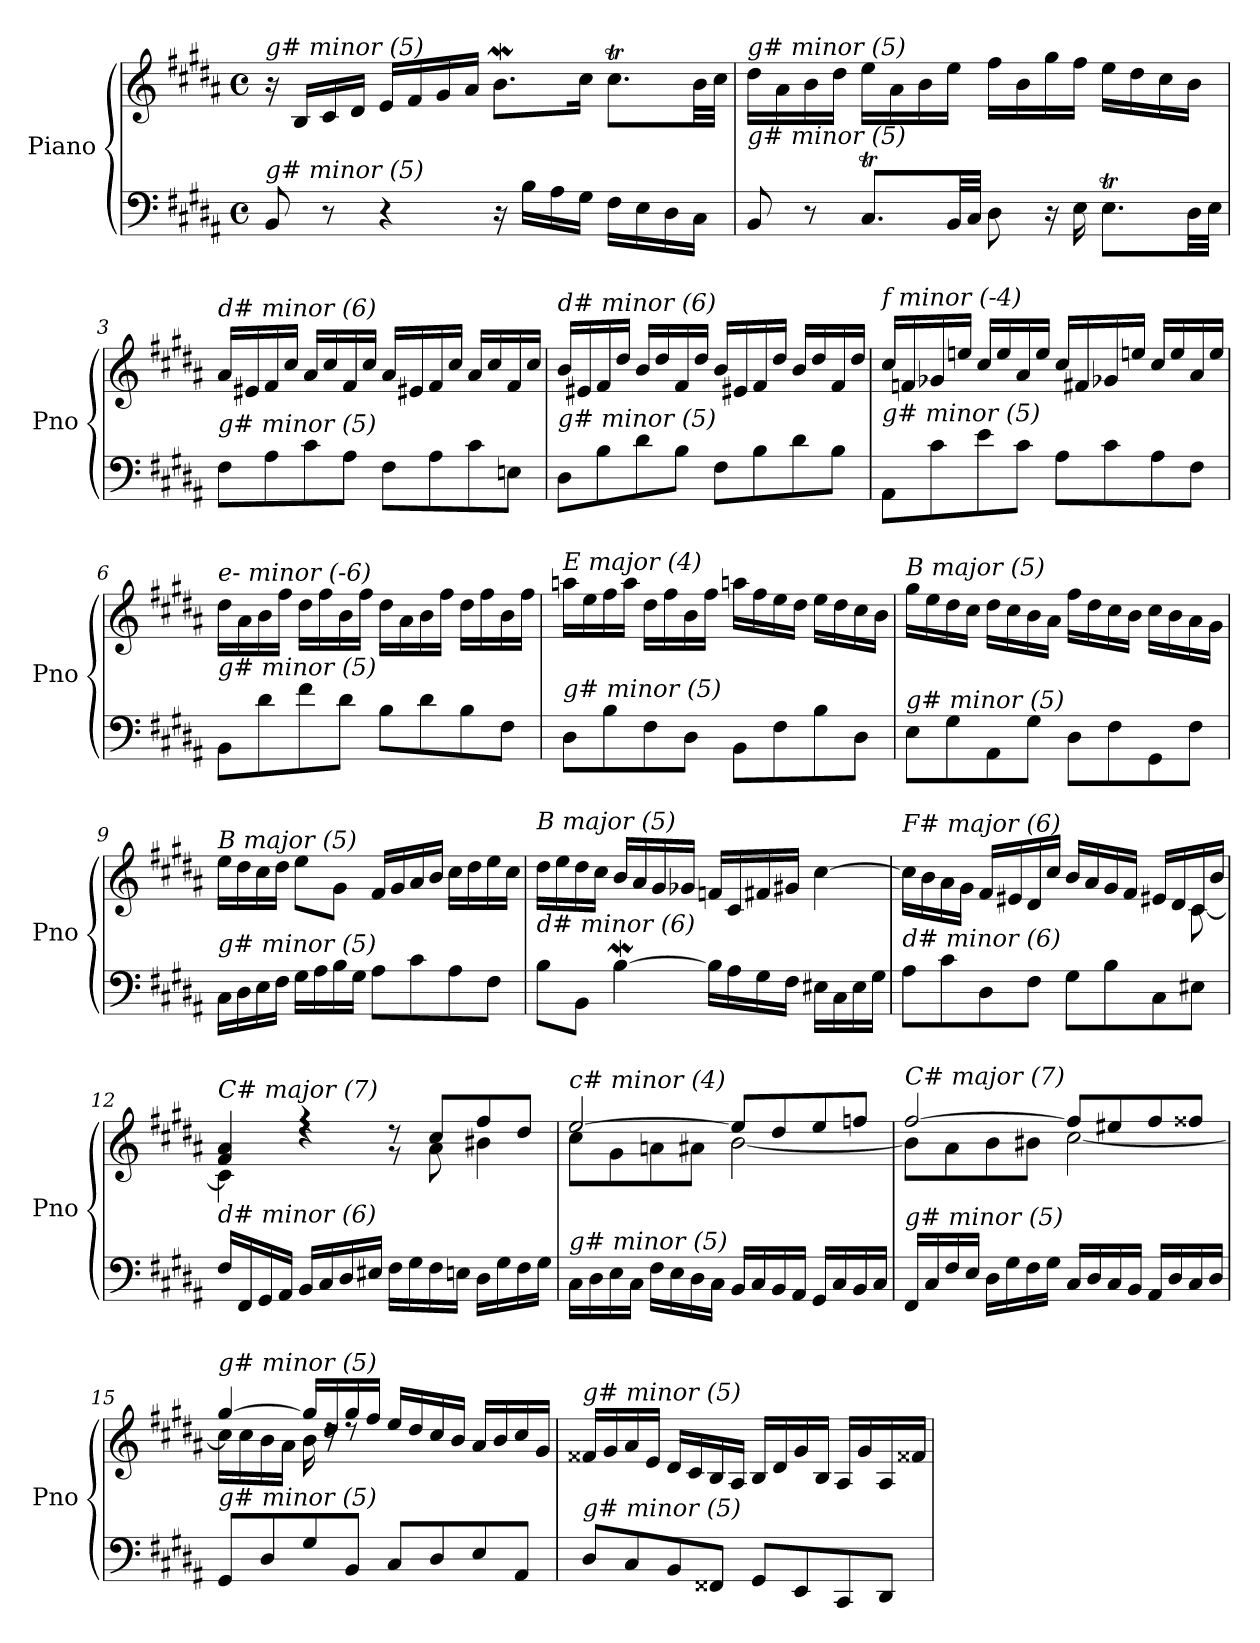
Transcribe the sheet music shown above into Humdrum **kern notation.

**kern	**kern
*part1	*part1
*staff2	*staff1
*I"Piano	*
*I'Pno	*
*clefF4	*clefG2
*k[f#c#g#d#a#]	*k[f#c#g#d#a#]
*M4/4	*M4/4
*met(c)	*met(c)
=1	=1
!	!LO:TX:i:t=g# minor (5)
!LO:TX:i:t=g# minor (5)	!
8BB/	16r
.	16B/LL
8r	16c#/
.	16d#/JJ
4r	16e/LL
.	16f#/
.	16g#/
.	16a#/JJ
16r	8.bw\L
16B\LL	.
16A#\	.
16G#\JJ	16cc#\Jk
16F#\LL	8.cc#T\L
16E\	.
16D#\	.
16C#\JJ	32b\LL
.	32cc#\JJJ
=2	=2
!	!LO:TX:i:t=g# minor (5)
!LO:TX:i:t=g# minor (5)	!
8BB/	16dd#\LL
.	16a#\
8r	16b\
.	16dd#\JJ
8.C#T/L	16ee\LL
.	16a#\
.	16b\
32BB/LL	16ee\JJ
32C#/JJJ	.
8D#\	16ff#\LL
.	16b\
16r	16gg#\
16E\	16ff#\JJ
8.ET\L	16ee\LL
.	16dd#\
.	16cc#\
32D#\LL	16b\JJ
32E\JJJ	.
=3	=3
!	!LO:TX:i:t=d# minor (6)
!LO:TX:i:t=g# minor (5)	!
8F#\L	16a#/LL
.	16e#X/
8A#\	16f#/
.	16cc#/JJ
8c#\	16a#/LL
.	16cc#/
8A#\J	16f#/
.	16cc#/JJ
8F#\L	16a#/LL
.	16e#X/
8A#\	16f#/
.	16cc#/JJ
8c#\	16a#/LL
.	16cc#/
8En\J	16f#/
.	16cc#/JJ
!!LO:LB:g=z
=4	=4
!	!LO:TX:i:t=d# minor (6)
!LO:TX:i:t=g# minor (5)	!
8D#\L	16b/LL
.	16e#X/
8B\	16f#/
.	16dd#/JJ
8d#\	16b/LL
.	16dd#/
8B\J	16f#/
.	16dd#/JJ
8F#\L	16b/LL
.	16e#X/
8B\	16f#/
.	16dd#/JJ
8d#\	16b/LL
.	16dd#/
8B\J	16f#/
.	16dd#/JJ
=5	=5
!	!LO:TX:i:t=f minor (-4)
!LO:TX:i:t=g# minor (5)	!
8AA#/L	16cc#/LL
.	16fni/
8c#\	16g-Xi/
.	16een/JJ
8e\	16cc#/LL
.	16ee/
8c#\J	16a#/
.	16ee/JJ
8A#\L	16cc#/LL
.	16f#Xi/
8c#\	16g-Xi/
.	16een/JJ
8A#\	16cc#/LL
.	16ee/
8F#\J	16a#/
.	16ee/JJ
=6	=6
!	!LO:TX:i:t=e- minor (-6)
!LO:TX:i:t=g# minor (5)	!
8BB\L	16dd#\LL
.	16a#\
8d#\	16b\
.	16ff#\JJ
8f#\	16dd#\LL
.	16ff#\
8d#\J	16b\
.	16ff#\JJ
8B\L	16dd#\LL
.	16a#\
8d#\	16b\
.	16ff#\JJ
8B\	16dd#\LL
.	16ff#\
8F#\J	16b\
.	16ff#\JJ
!!LO:LB:g=z
=7	=7
!	!LO:TX:i:t=E major (4)
!LO:TX:i:t=g# minor (5)	!
8D#\L	16aan\LL
.	16ee\
8B\	16ff#\
.	16aa\JJ
8F#\	16dd#\LL
.	16ff#\
8D#\J	16b\
.	16ff#\JJ
8BB\L	16aan\LL
.	16ff#\
8F#\	16ee\
.	16dd#\JJ
8B\	16ee\LL
.	16dd#\
8D#\J	16cc#\
.	16b\JJ
=8	=8
!	!LO:TX:i:t=B major (5)
!LO:TX:i:t=g# minor (5)	!
8E\L	16gg#\LL
.	16ee\
8G#\	16dd#\
.	16cc#\JJ
8AA#\	16dd#\LL
.	16cc#\
8G#\J	16b\
.	16a#\JJ
8D#\L	16ff#\LL
.	16dd#\
8F#\	16cc#\
.	16b\JJ
8GG#\	16cc#\LL
.	16b\
8F#\J	16a#\
.	16g#\JJ
=9	=9
!	!LO:TX:i:t=B major (5)
!LO:TX:i:t=g# minor (5)	!
16C#\LL	16ee\LL
16D#\	16dd#\
16E\	16cc#\
16F#\JJ	16dd#\JJ
16G#\LL	8ee\L
16A#\	.
16B\	8g#\J
16G#\JJ	.
8A#\L	16f#/LL
.	16g#/
8c#\	16a#/
.	16b/JJ
8A#\	16cc#\LL
.	16dd#\
8F#\J	16ee\
.	16cc#\JJ
!!LO:LB:g=z
=10	=10
!	!LO:TX:i:t=B major (5)
!LO:TX:i:t=d# minor (6)	!
8B\L	16dd#\LL
.	16ee\
8BB\J	16dd#\
.	16cc#\JJ
[4Bw\	16b/LL
.	16a#/
.	16g#/
.	16g-Xj/JJ
16B\LL]	16fni/LL
16A#\	16c#/
16G#\	16f#i/
16F#\JJ	16g#/JJ
16E#X\LL	[4cc#\
16C#\	.
16E#\	.
16G#\JJ	.
=11	=11
*^	*^
!	!	!LO:TX:i:t=F# major (6)	!
!LO:TX:i:t=d# minor (6)	!	!	!
2..ryy	8A#\L	16cc#\LL]	2..ryy
.	.	16b\	.
.	8c#\	16a#\	.
.	.	16g#\JJ	.
.	8D#\	16f#/LL	.
.	.	16e#X/	.
.	8F#\J	16d#/	.
.	.	16cc#/JJ	.
.	8G#\L	16b/LL	.
.	.	16a#/	.
.	8B\	16g#/	.
.	.	16f#/JJ	.
.	8C#\	16e#X/LL	.
.	.	16d#/	.
8ryy	8E#X\J	16c#/	[8c#\
.	.	16b/JJ	.
*v	*v	*	*
=12	=12	=12
!	!LO:TX:i:t=C# major (7)	!
!LO:TX:i:t=d# minor (6)	!	!
16F#/LL	4f#/ 4a#/	4c#\]
16FF#/	.	.
16GG#/	.	.
16AA#/JJ	.	.
16BB/LL	4r	4rdd
16C#/	.	.
16D#/	.	.
16E#X/JJ	.	.
16F#\LL	8rg	8rdd
16G#\	.	.
16F#\	8cc#/L	8a#\
16En\JJ	.	.
16D#\LL	8ff#/	4b#X\
16G#\	.	.
16F#\	8dd#/J	.
16G#\JJ	.	.
!!LO:LB:g=z	!!
=13	=13	=13
!	!LO:TX:i:t=c# minor (4)	!
!LO:TX:i:t=g# minor (5)	!	!
16C#\LL	[2ee/	8cc#\L
16D#\	.	.
16E\	.	8g#\
16C#\JJ	.	.
16F#\LL	.	8an\
16E\	.	.
16D#\	.	8a#X\J
16C#\JJ	.	.
16BB/LL	8ee/L]	[2b\
16C#/	.	.
16BB/	8dd#/	.
16AA#/JJ	.	.
16GG#/LL	8ee/	.
16C#/	.	.
16BB/	8ffni/J	.
16C#/JJ	.	.
=14	=14	=14
!	!LO:TX:i:t=C# major (7)	!
!LO:TX:i:t=g# minor (5)	!	!
16FF#/LL	[2ff#/	8b\L]
16C#/	.	.
16F#/	.	8a#\
16E/JJ	.	.
16D#\LL	.	8b\
16G#\	.	.
16F#\	.	8b#X\J
16G#\JJ	.	.
16C#/LL	8ff#/L]	[2cc#\
16D#/	.	.
16C#/	8ee#X/	.
16BB/JJ	.	.
16AA#/LL	8ff#/	.
16D#/	.	.
16C#/	8ff##X/J	.
16D#/JJ	.	.
=15	=15	=15
*^	*	*
!	!	!LO:TX:i:t=g# minor (5)	!
!LO:TX:i:t=g# minor (5)	!	!	!
2ryy	8GG#/L	[4gg#/	16cc#\LL]
.	.	.	16cc#\
.	8D#/	.	16b\
.	.	.	16a#\JJ
.	8G#/	16gg#/LL]	16b\
.	.	16dd#/	16rdd
.	8BB/J	16gg#/	8rdd
.	.	16ff#/JJ	.
2ryy	8C#/L	16ee/LL	2ryy
.	.	16dd#/	.
.	8D#/	16cc#/	.
.	.	16b/JJ	.
.	8E/	16a#/LL	.
.	.	16b/	.
.	8AA#/J	16cc#/	.
.	.	16g#/JJ	.
*v	*v	*	*
*	*v	*v
!!LO:PB:g=z
=16	=16
!	!LO:TX:i:t=g# minor (5)
!LO:TX:i:t=g# minor (5)	!
8D#/L	16f##X/LL
.	16g#/
8C#/	16a#/
.	16e/JJ
8BB/	16d#/LL
.	16c#/
8FF##X/J	16B/
.	16A#/JJ
8GG#/L	16B/LL
.	16d#/
8EE/	16g#/
.	16B/JJ
8CC#/	16A#/LL
.	16g#/
8DD#/J	16A#/
.	16f##X/JJ
=	=
*-	*-
